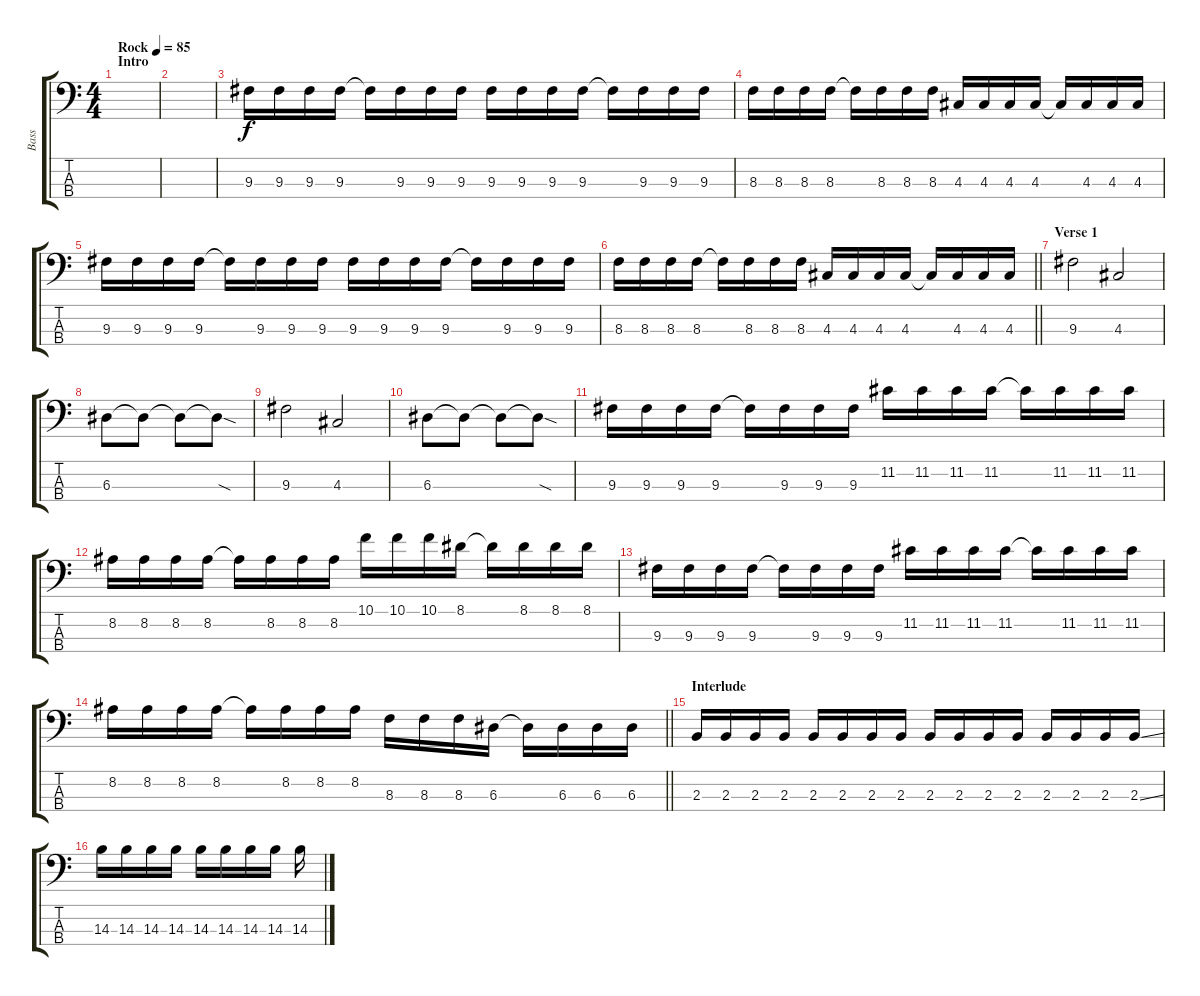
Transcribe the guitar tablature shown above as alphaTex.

\track ("Bass" "Bass") {instrument electricbasspick}
\staff {score tabs}
\tuning (G2 D2 A1 E1) {hide}
\ts (4 4)
\section ("" "Intro")
\tempo (85 "Rock")
\clef f4
\ks c
|
|
9.3.16 9.3.16 9.3.16 9.3.16 9.3{t}.16 9.3.16 9.3.16 9.3.16 9.3.16 9.3.16 9.3.16 9.3.16 9.3{t}.16 9.3.16 9.3.16 9.3.16 |
8.3.16 8.3.16 8.3.16 8.3.16 8.3{t}.16 8.3.16 8.3.16 8.3.16 4.3.16 4.3.16 4.3.16 4.3.16 4.3{t}.16 4.3.16 4.3.16 4.3.16 |
9.3.16 9.3.16 9.3.16 9.3.16 9.3{t}.16 9.3.16 9.3.16 9.3.16 9.3.16 9.3.16 9.3.16 9.3.16 9.3{t}.16 9.3.16 9.3.16 9.3.16 |
\barLineRight lightlight
8.3.16 8.3.16 8.3.16 8.3.16 8.3{t}.16 8.3.16 8.3.16 8.3.16 4.3.16 4.3.16 4.3.16 4.3.16 4.3{t}.16 4.3.16 4.3.16 4.3.16 |
\section ("" "Verse 1")
9.3.2 4.3.2 |
6.3.8 6.3{t}.8 6.3{t}.8 6.3{sod t}.8 |
9.3.2 4.3.2 |
6.3.8 6.3{t}.8 6.3{t}.8 6.3{sod t}.8 |
9.3.16 9.3.16 9.3.16 9.3.16 9.3{t}.16 9.3.16 9.3.16 9.3.16 11.2.16 11.2.16 11.2.16 11.2.16 11.2{t}.16 11.2.16 11.2.16 11.2.16 |
8.2.16 8.2.16 8.2.16 8.2.16 8.2{t}.16 8.2.16 8.2.16 8.2.16 10.1.16 10.1.16 10.1.16 8.1.16 8.1{t}.16 8.1.16 8.1.16 8.1.16 |
9.3.16 9.3.16 9.3.16 9.3.16 9.3{t}.16 9.3.16 9.3.16 9.3.16 11.2.16 11.2.16 11.2.16 11.2.16 11.2{t}.16 11.2.16 11.2.16 11.2.16 |
\barLineRight lightlight
8.2.16 8.2.16 8.2.16 8.2.16 8.2{t}.16 8.2.16 8.2.16 8.2.16 8.3.16 8.3.16 8.3.16 6.3.16 6.3{t}.16 6.3.16 6.3.16 6.3.16 |
\section ("" "Interlude")
2.3.16 2.3.16 2.3.16 2.3.16 2.3.16 2.3.16 2.3.16 2.3.16 2.3.16 2.3.16 2.3.16 2.3.16 2.3.16 2.3.16 2.3.16 2.3{ss}.16 |
14.3.16 14.3.16 14.3.16 14.3.16 14.3.16 14.3.16 14.3.16 14.3.16 14.3.16
